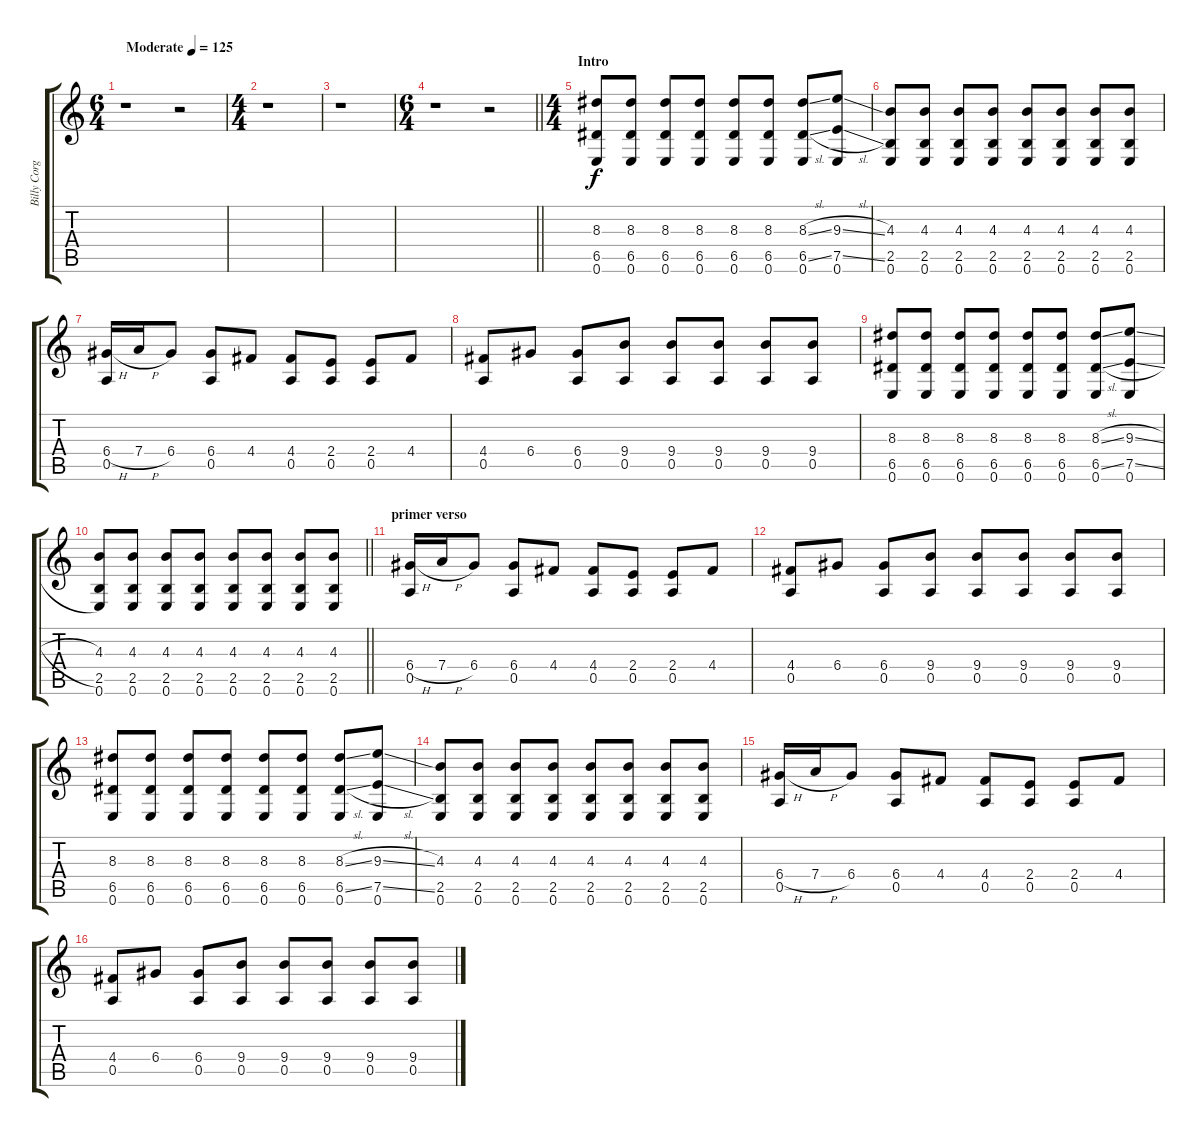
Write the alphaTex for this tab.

\track ("Billy Corgan" "Billy Corg") {instrument acousticguitarsteel}
\staff {score tabs}
\tuning (E4 B3 G3 D3 A2 E2) {hide}
\ts (6 4)
\tempo (125 "Moderate")
\clef g2
\ks c
r.1{dy f instrument acousticguitarsteel} r.2 |
\ts (4 4)
r.1 |
r.1 |
\ts (6 4)
\barLineRight lightlight
r.1 r.2 |
\ts (4 4)
\section ("" "Intro")
(8.3 6.5 0.6).8 (8.3 6.5 0.6).8 (8.3 6.5 0.6).8 (8.3 6.5 0.6).8 (8.3 6.5 0.6).8 (8.3 6.5 0.6).8 (8.3{sl} 6.5{sl} 0.6).8 (9.3{sl} 7.5{sl} 0.6).8 |
(4.3 2.5 0.6).8 (4.3 2.5 0.6).8 (4.3 2.5 0.6).8 (4.3 2.5 0.6).8 (4.3 2.5 0.6).8 (4.3 2.5 0.6).8 (4.3 2.5 0.6).8 (4.3 2.5 0.6).8 |
(6.4{h} 0.5).16 7.4{h}.16 6.4.8 (6.4 0.5).8 4.4.8 (4.4 0.5).8 (2.4 0.5).8 (2.4 0.5).8 4.4.8 |
(4.4 0.5).8 6.4.8 (6.4 0.5).8 (9.4 0.5).8 (9.4 0.5).8 (9.4 0.5).8 (9.4 0.5).8 (9.4 0.5).8 |
(8.3 6.5 0.6).8 (8.3 6.5 0.6).8 (8.3 6.5 0.6).8 (8.3 6.5 0.6).8 (8.3 6.5 0.6).8 (8.3 6.5 0.6).8 (8.3{sl} 6.5{sl} 0.6).8 (9.3{sl} 7.5{sl} 0.6).8 |
\barLineRight lightlight
(4.3 2.5 0.6).8 (4.3 2.5 0.6).8 (4.3 2.5 0.6).8 (4.3 2.5 0.6).8 (4.3 2.5 0.6).8 (4.3 2.5 0.6).8 (4.3 2.5 0.6).8 (4.3 2.5 0.6).8 |
\section ("" "primer verso")
(6.4{h} 0.5).16 7.4{h}.16 6.4.8 (6.4 0.5).8 4.4.8 (4.4 0.5).8 (2.4 0.5).8 (2.4 0.5).8 4.4.8 |
(4.4 0.5).8 6.4.8 (6.4 0.5).8 (9.4 0.5).8 (9.4 0.5).8 (9.4 0.5).8 (9.4 0.5).8 (9.4 0.5).8 |
(8.3 6.5 0.6).8 (8.3 6.5 0.6).8 (8.3 6.5 0.6).8 (8.3 6.5 0.6).8 (8.3 6.5 0.6).8 (8.3 6.5 0.6).8 (8.3{sl} 6.5{sl} 0.6).8 (9.3{sl} 7.5{sl} 0.6).8 |
(4.3 2.5 0.6).8 (4.3 2.5 0.6).8 (4.3 2.5 0.6).8 (4.3 2.5 0.6).8 (4.3 2.5 0.6).8 (4.3 2.5 0.6).8 (4.3 2.5 0.6).8 (4.3 2.5 0.6).8 |
(6.4{h} 0.5).16 7.4{h}.16 6.4.8 (6.4 0.5).8 4.4.8 (4.4 0.5).8 (2.4 0.5).8 (2.4 0.5).8 4.4.8 |
(4.4 0.5).8 6.4.8 (6.4 0.5).8 (9.4 0.5).8 (9.4 0.5).8 (9.4 0.5).8 (9.4 0.5).8 (9.4 0.5).8
